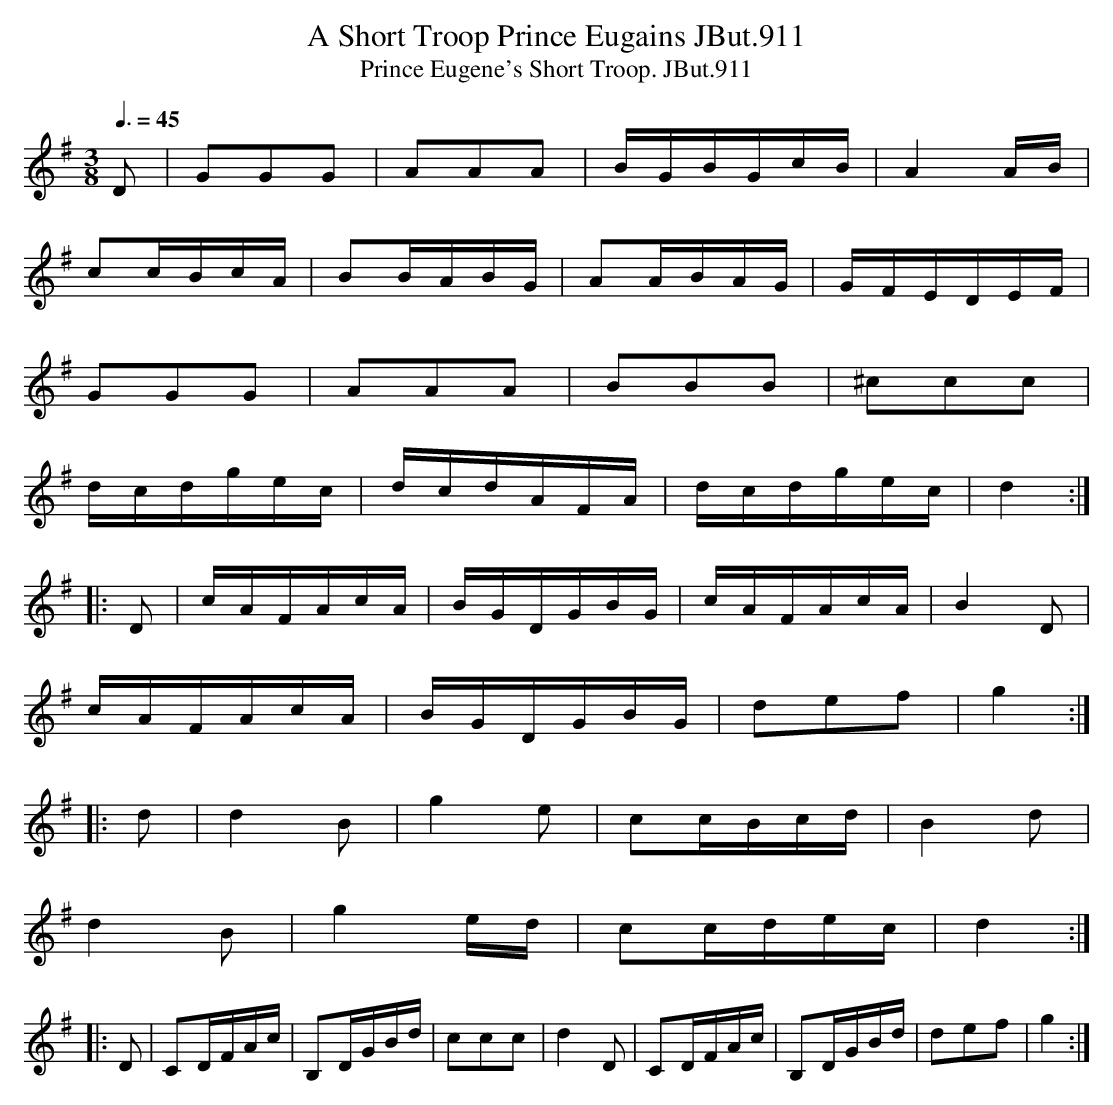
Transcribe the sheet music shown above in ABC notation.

X:1
T:Short Troop Prince Eugains JBut.911, A
T:Prince Eugene's Short Troop. JBut.911
M:3/8
L:1/16
Q:3/8=45
K:G
D2 | G2G2G2 | A2A2A2 | BGBGcB | A4AB |
c2cBcA | B2BABG | A2ABAG | GFEDEF |
G2G2G2 | A2A2A2 | B2B2B2 | ^c2c2c2 |
dcdgec | dcdAFA | dcdgec | d4 :|
|: D2 | cAFAcA | BGDGBG | cAFAcA | B4D2 |
cAFAcA | BGDGBG | d2e2f2 | g4 :|
|: d2 | d4B2 | g4e2 | c2cBcd | B4d2 |
d4B2 | g4ed | c2cdec | d4 :|
|:D2 | C2DFAc | B,2DGBd | c2c2c2| d4D2|C2DFAc|B,2DGBd|d2e2f2|g4 :|
